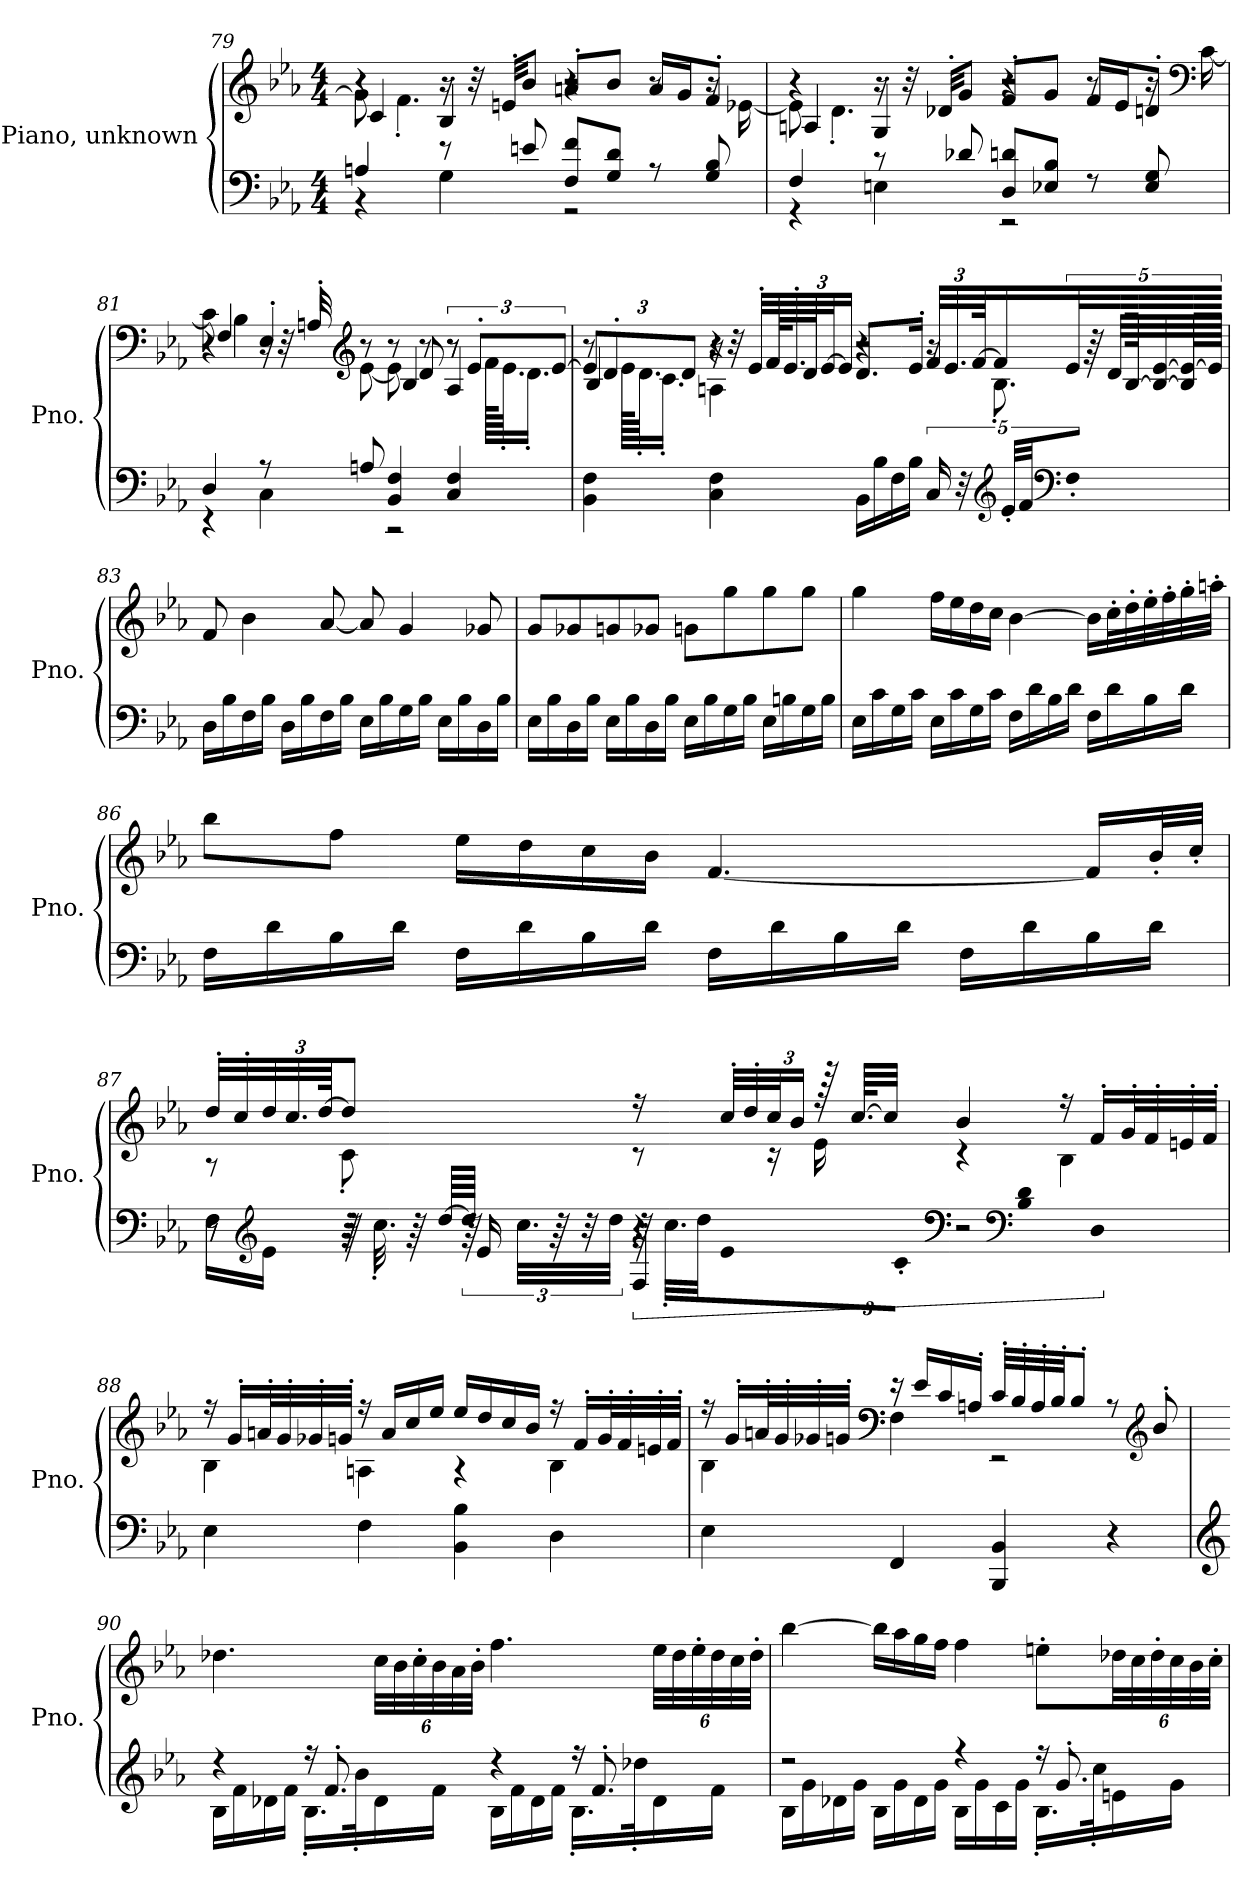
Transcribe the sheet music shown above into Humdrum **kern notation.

**kern	**kern
*part1	*part1
*staff2	*staff1
*I"Piano, unknown	*
*I'Pno.	*
!!LO:LB:g=z
*clefF4	*clefG2
*k[b-e-a-]	*k[b-e-a-]
*M4/4	*M4/4
=79	=79
*^	*^
*	*	*	*^
4An/	4r	4r	8g\]	4c/
.	.	.	4.f'\	.
8r	4G\	16r	.	4B-'/
.	.	32r	.	.
.	.	32en'/KKL	.	.
8en/	.	8b-/J	.	.
8F/ 8f/L	2r	8an'/L	4r	2r
8G/ 8d/J	.	8b-/J	.	.
8r	.	16a/LL	8r	.
.	.	16g/J	.	.
8G/ 8B-/	.	8f'/J	16r	.
.	.	.	[16e-X\	.
=80	=80	=80	=80	=80
4F/	4r	4r	8e-\]	4An/
.	.	.	4.d'\	.
8r	4En\	16r	.	4G'/
.	.	32r	.	.
.	.	32d-X'/KKL	.	.
8d-X/	.	8g/J	.	.
8D/ 8dn/L	2r	8f'/L	4r	2r
8E-X/ 8B-/J	.	8g/J	.	.
8r	.	16f/LL	8r	.
.	.	16e-/J	.	.
8E-/ 8G/	.	8dn'/J	16r	.
*	*	*clefF4	*	*
.	.	.	[16c\	.
!!LO:LB:g=z	!!	!!
=81	=81	=81	=81	=81
4D/	4r	4r	8c\]	4F/
.	.	.	4B-\	.
8r	4C\	16r	.	4E-'/
.	.	32r	.	.
.	.	32An'/	.	.
*	*	*clefG2	*	*
8An/	.	8r	[8e-\	.
4BB-/ 4F/	2r	8r	8e-\]	4B-/
.	.	8d/	8r	.
4C/ 4F/	.	12r	8r	4A/
.	.	12e-'/L	.	.
.	.	.	128f\KLLLL	.
.	.	.	64.e-'\JJ	.
.	.	.	16.d'\JJ	.
.	.	[12e-/J	.	.
*v	*v	*	*	*
!!LO:LB:g=z	!!	!!
=82	=82	=82	=82
*	*Xbrackettup	*	*
4BB-\ 4F\	12e-/L]	8r	4B-/
.	12d'/	.	.
.	.	128e-\KLLLL	.
.	.	64.d'\JJ	.
.	.	16.c'\JJ	.
.	12d/J	.	.
4C\ 4F\	16r	4An\	4r
.	32r	.	.
.	32e-'/LLL	.	.
.	128f/KL	.	.
.	64.e-'/	.	.
.	96d/J	.	.
.	[48e-/J	.	.
.	16e-/JJ]	.	.
16BB-\LL	8.d/L	4r	2r
16B-\	.	.	.
16F\	.	.	.
16B-\JJ	16e-'/Jk	.	.
20C/	48f/LLL	16r	.
.	48.e-/	.	.
40r	.	.	.
.	[96f/JK	.	.
.	16f/]	8.B-'\	.
*clefG2	*	*	*
40e-'/LLL	.	.	.
40f/JJ	.	.	.
*clefF4	*	*	*
*	*brackettup	*	*
8F'/J	40e-/JJk	.	.
.	80r	.	.
.	40d/LLL	.	.
.	[80B-/K	.	.
.	40B-/_ [40e-/	.	.
.	80B-/] 80e-/_L	.	.
.	80e-/JJJJ]	.	.
*	*v	*v	*v
!!LO:LB:g=z
=83	=83
16D\LL	8f/
16B-\	.
16F\	4b-\
16B-\JJ	.
16D\LL	.
16B-\	.
16F\	[8a-/
16B-\JJ	.
16E-\LL	8a-/]
16B-\	.
16G\	4g/
16B-\JJ	.
16E-\LL	.
16B-\	.
16D\	8g-X/
16B-\JJ	.
=84	=84
16E-\LL	8g/L
16B-\	.
16D\	8g-X/
16B-\JJ	.
16E-\LL	8gn/
16B-\	.
16D\	8g-X/J
16B-\JJ	.
16E-\LL	8gn\L
16B-\	.
16G\	8gg\
16B-\JJ	.
16E-\LL	8gg\
16Bn\	.
16G\	8gg\J
16B\JJ	.
!!LO:LB:g=z
=85	=85
16E-\LL	4gg\
16c\	.
16G\	.
16c\JJ	.
16E-\LL	16ff\LL
16c\	16ee-\
16G\	16dd\
16c\JJ	16cc\JJ
16F\LL	[4b-\
16d\	.
16B-\	.
16d\JJ	.
16F\LL	16b-\LL]
16d\	32cc'\L
.	32dd'\
16B-\	32ee-'\
.	32ff'\
16d\JJ	32gg'\
.	32aan'\JJJ
=86	=86
16F\LL	8bb-\L
16d\	.
16B-\	8ff\J
16d\JJ	.
16F\LL	16ee-\LL
16d\	16dd\
16B-\	16cc\
16d\JJ	16b-\JJ
16F\LL	[4.f/
16d\	.
16B-\	.
16d\JJ	.
16F\LL	.
16d\	.
16B-\	16f/LL]
16d\JJ	32b-'/L
.	32cc'/JJJ
!!LO:PB:g=z
=87	=87
*^	*^
*	*^	*	*
8r	16F\LL	8r	32dd'/LLL	8r
.	.	.	32cc'/	.
*clefG2	*	*	*	*
*	*	*	*Xbrackettup	*
.	16e-\JJ	.	48dd/	.
.	.	.	48.cc/	.
.	.	.	[96dd/JJK	.
32r	64r	16r	8dd/J]	8c'\
.	32.cc'\	.	.	.
64r	.	.	.	.
[64dd/LLLL	.	.	.	.
64dd/JJJJ]	96r	16e-/	.	.
.	48.cc\LLL	.	.	.
64r	.	.	.	.
32r	.	.	.	.
.	48dd\JJJ	.	.	.
4r	96r	4F'/	16r	8r
.	48.cc'\LLL	.	.	.
.	48dd\J	.	.	.
.	16e-\J	.	32cc'/LLL	.
.	.	.	32dd'/	.
.	8c'\J	.	48cc/J	16r
.	.	.	24b-/JJ	.
.	.	.	128r	16e-\
.	.	.	[64.cc/KLLL	.
.	.	.	32cc/JJJ]	.
*clefF4	*	*	*	*
2r	4B-\ 4d\	2r	4b-/	4r
.	4D\	.	16r	4B-\
.	.	.	16f'/LL	.
.	.	.	32g'/L	.
.	.	.	32f'/	.
.	.	.	32en'/	.
.	.	.	32f'/JJJ	.
*v	*v	*v	*	*
!!LO:LB:g=z	!!
=88	=88	=88
4E-\	16r	4B-\
.	16g'/LL	.
.	32an'/L	.
.	32g'/	.
.	32g-X'/	.
.	32gn'/JJJ	.
4F\	16r	4An\
.	16a/LL	.
.	16cc/	.
.	16ee-/JJ	.
4BB-\ 4B-\	16ee-/LL	4r
.	16dd/	.
.	16cc/	.
.	16b-/JJ	.
4D\	16r	4B-\
.	16f'/LL	.
.	32g'/L	.
.	32f'/	.
.	32en'/	.
.	32f'/JJJ	.
!!LO:LB:g=z	!!
=89	=89	=89
4E-\	16r	4B-\
.	16g'/LL	.
.	32an'/L	.
.	32g'/	.
.	32g-X'/	.
.	32gn'/JJJ	.
*	*clefF4	*
4FF/	16r	4F\
.	16e-/LL	.
.	16c/	.
.	16An'/JJ	.
4BBB-/ 4BB-/	32c'/LLL	2r
.	32B-'/	.
.	32A'/	.
.	32B-'/JJ	.
.	8B-'/J	.
4r	8r	.
*	*clefG2	*
.	8b-'/	.
*	*v	*v
!!LO:LB:g=z
=90	=90
*clefG2	*
*^	*
4r	16B-\LL	4.dd-X\
.	16f\	.
.	16d-X\	.
.	16f\JJ	.
16r	16.B-'\LL	.
8.f'/	.	.
.	32b-'\K	.
.	16d-\	48cc\LLL
.	.	48b-\
.	.	48cc'\
.	16f\JJ	48b-\
.	.	48a-\
.	.	48b-'\JJJ
4r	16B-\LL	4.ff\
.	16f\	.
.	16d-\	.
.	16f\JJ	.
16r	16.B-'\LL	.
8.f'/	.	.
.	32dd-X'\K	.
.	16d-\	48ee-\LLL
.	.	48dd-\
.	.	48ee-'\
.	16f\JJ	48dd-\
.	.	48cc\
.	.	48dd-'\JJJ
!!LO:LB:g=z
=91	=91	=91
2r	16B-\LL	[4bb-\
.	16g\	.
.	16d-X\	.
.	16g\JJ	.
.	16B-\LL	16bb-\LL]
.	16g\	16aa-\
.	16d-\	16gg\
.	16g\JJ	16ff\JJ
4r	16B-\LL	4ff\
.	16g\	.
.	16c\	.
.	16g\JJ	.
16r	16.B-'\LL	8een'\L
8.g'/	.	.
.	32cc'\K	.
.	16en\	48dd-X\LL
.	.	48cc\
.	.	48dd-'\
.	16g\JJ	48cc\
.	.	48b-\
.	.	48cc'\JJJ
*v	*v	*
=	=
*-	*-
